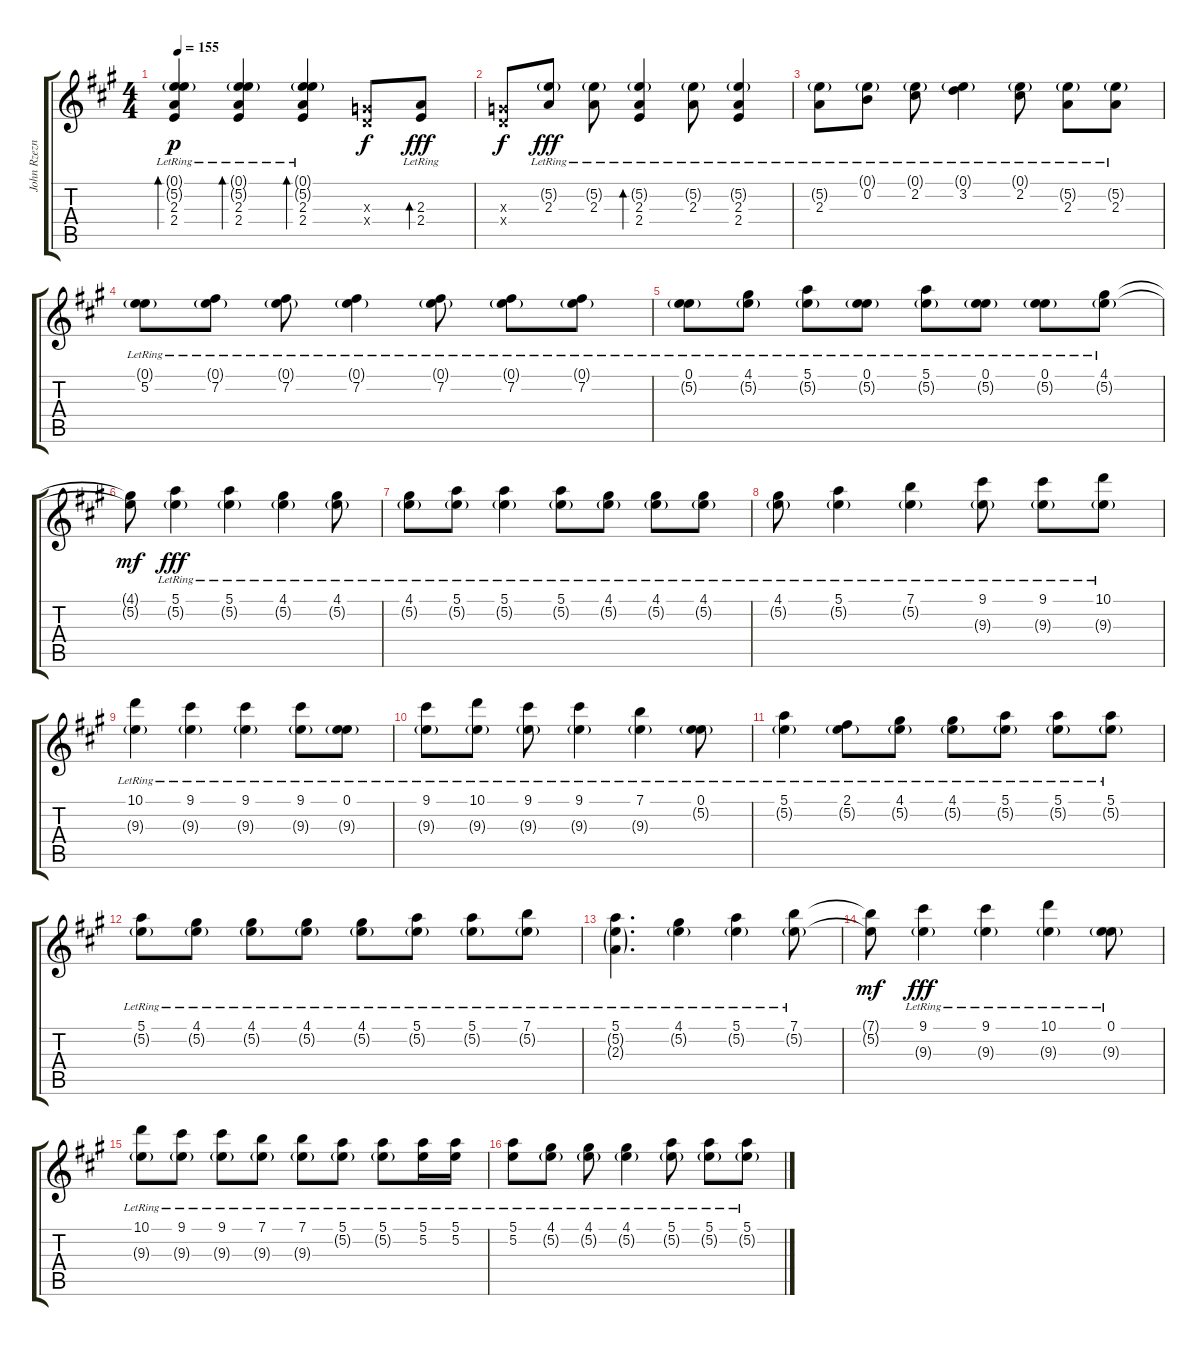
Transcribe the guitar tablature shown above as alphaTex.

\track ("John Rzeznik - Guitar 1" "John Rzezn") {instrument acousticguitarsteel}
\staff {score tabs}
\tuning (E4 B3 G3 D3 A2 E2) {hide}
\ts (4 4)
\tempo 155
\clef g2
\ks a
(0.1{g lr} 5.2{g lr} 2.3{lr} 2.4{lr}).4{bd 60 dy p} (0.1{g lr} 5.2{g lr} 2.3{lr} 2.4{lr}).4{bd 60} (0.1{g lr} 5.2{g lr} 2.3{lr} 2.4{lr}).4{bd 60} (0.3{x} 0.4{x}).8{dy f} (2.3{lr} 2.4{lr}).8{bd 60 dy fff} |
(0.3{x} 0.4{x}).8{dy f} (5.2{g lr} 2.3{lr}).8{dy fff} (5.2{g lr} 2.3{lr}).8 (5.2{g lr} 2.3{lr} 2.4{lr}).4{bd 60} (5.2{g lr} 2.3{lr}).8 (5.2{g lr} 2.3{lr} 2.4{lr}).4 |
(5.2{g lr} 2.3{lr}).8 (0.1{g lr} 0.2{lr}).8 (0.1{g lr} 2.2{lr}).8 (0.1{g lr} 3.2{lr}).4 (0.1{g lr} 2.2{lr}).8 (5.2{g lr} 2.3{lr}).8 (5.2{g lr} 2.3{lr}).8 |
(0.1{g lr} 5.2{lr}).8 (0.1{g lr} 7.2{lr}).8 (0.1{g lr} 7.2{lr}).8 (0.1{g lr} 7.2{lr}).4 (0.1{g lr} 7.2{lr}).8 (0.1{g lr} 7.2{lr}).8 (0.1{g lr} 7.2{lr}).8 |
(0.1{lr} 5.2{g lr}).8 (4.1{lr} 5.2{g lr}).8 (5.1{lr} 5.2{g lr}).8 (0.1{lr} 5.2{g lr}).8 (5.1{lr} 5.2{g lr}).8 (0.1{lr} 5.2{g lr}).8 (0.1{lr} 5.2{g lr}).8 (4.1{lr} 5.2{g lr}).8 |
(4.1{t} 5.2{t}).8{dy mf} (5.1{lr} 5.2{g lr}).4{dy fff} (5.1{lr} 5.2{g lr}).4 (4.1{lr} 5.2{g lr}).4 (4.1{lr} 5.2{g lr}).8 |
(4.1{lr} 5.2{g lr}).8 (5.1{lr} 5.2{g lr}).8 (5.1{lr} 5.2{g lr}).4 (5.1{lr} 5.2{g lr}).8 (4.1{lr} 5.2{g lr}).8 (4.1{lr} 5.2{g lr}).8 (4.1{lr} 5.2{g lr}).8 |
(4.1{lr} 5.2{g lr}).8 (5.1{lr} 5.2{g lr}).4 (7.1{lr} 5.2{g lr}).4 (9.1{lr} 9.3{g lr}).8 (9.1{lr} 9.3{g lr}).8 (10.1{lr} 9.3{g lr}).8 |
(10.1{lr} 9.3{g lr}).4 (9.1{lr} 9.3{g lr}).4 (9.1{lr} 9.3{g lr}).4 (9.1{lr} 9.3{g lr}).8 (0.1{lr} 9.3{g lr}).8 |
(9.1{lr} 9.3{g lr}).8 (10.1{lr} 9.3{g lr}).8 (9.1{lr} 9.3{g lr}).8 (9.1{lr} 9.3{g lr}).4 (7.1{lr} 9.3{g lr}).4 (0.1{lr} 5.2{g lr}).8 |
(5.1{lr} 5.2{g lr}).4 (2.1{lr} 5.2{g lr}).8 (4.1{lr} 5.2{g lr}).8 (4.1{lr} 5.2{g lr}).8 (5.1{lr} 5.2{g lr}).8 (5.1{lr} 5.2{g lr}).8 (5.1{lr} 5.2{g lr}).8 |
(5.1{lr} 5.2{g lr}).8 (4.1{lr} 5.2{g lr}).8 (4.1{lr} 5.2{g lr}).8 (4.1{lr} 5.2{g lr}).8 (4.1{lr} 5.2{g lr}).8 (5.1{lr} 5.2{g lr}).8 (5.1{lr} 5.2{g lr}).8 (7.1{lr} 5.2{g lr}).8 |
(5.1{lr} 5.2{g lr} 2.3{g lr}).4{d} (4.1{lr} 5.2{g lr}).4 (5.1{lr} 5.2{g lr}).4 (7.1{lr} 5.2{g lr}).8 |
(7.1{t} 5.2{t}).8{dy mf} (9.1{lr} 9.3{g lr}).4{dy fff} (9.1{lr} 9.3{g lr}).4 (10.1{lr} 9.3{g lr}).4 (0.1{lr} 9.3{g lr}).8 |
(10.1{lr} 9.3{g lr}).8 (9.1{lr} 9.3{g lr}).8 (9.1{lr} 9.3{g}).8 (7.1{lr} 9.3{g lr}).8 (7.1{lr} 9.3{g lr}).8 (5.1{lr} 5.2{g lr}).8 (5.1{lr} 5.2{g lr}).8 (5.1{lr} 5.2{lr}).16 (5.1{lr} 5.2).16 |
(5.1{lr} 5.2{lr}).8 (4.1{lr} 5.2{g lr}).8 (4.1{lr} 5.2{g lr}).8 (4.1{lr} 5.2{g lr}).4 (5.1{lr} 5.2{g lr}).8 (5.1{lr} 5.2{g lr}).8 (5.1{lr} 5.2{g lr}).8
